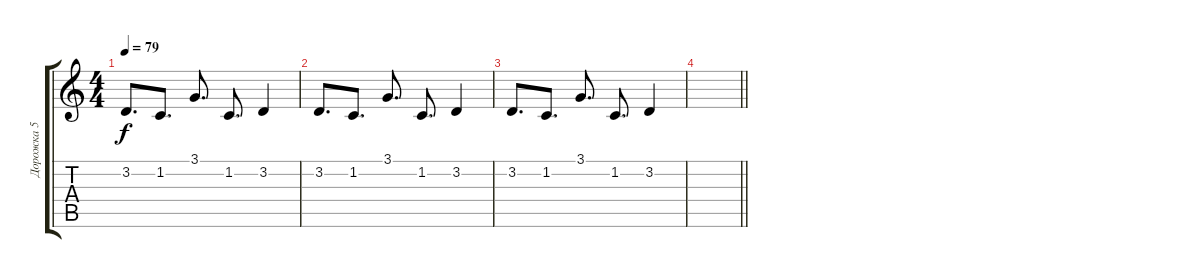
\track ("Дорожка 5" "Дорожка 5") {instrument stringensemble1}
\staff {score tabs}
\tuning (E4 B3 G3 D3 A2 E2) {hide}
\ts (4 4)
\tempo 79
\clef g2
\ks c
3.2.8{d dy f} 1.2.8{d} 3.1.8{d} 1.2.8{d} 3.2.4 |
3.2.8{d} 1.2.8{d} 3.1.8{d} 1.2.8{d} 3.2.4 |
3.2.8{d} 1.2.8{d} 3.1.8{d} 1.2.8{d} 3.2.4 |
\barLineRight lightlight
